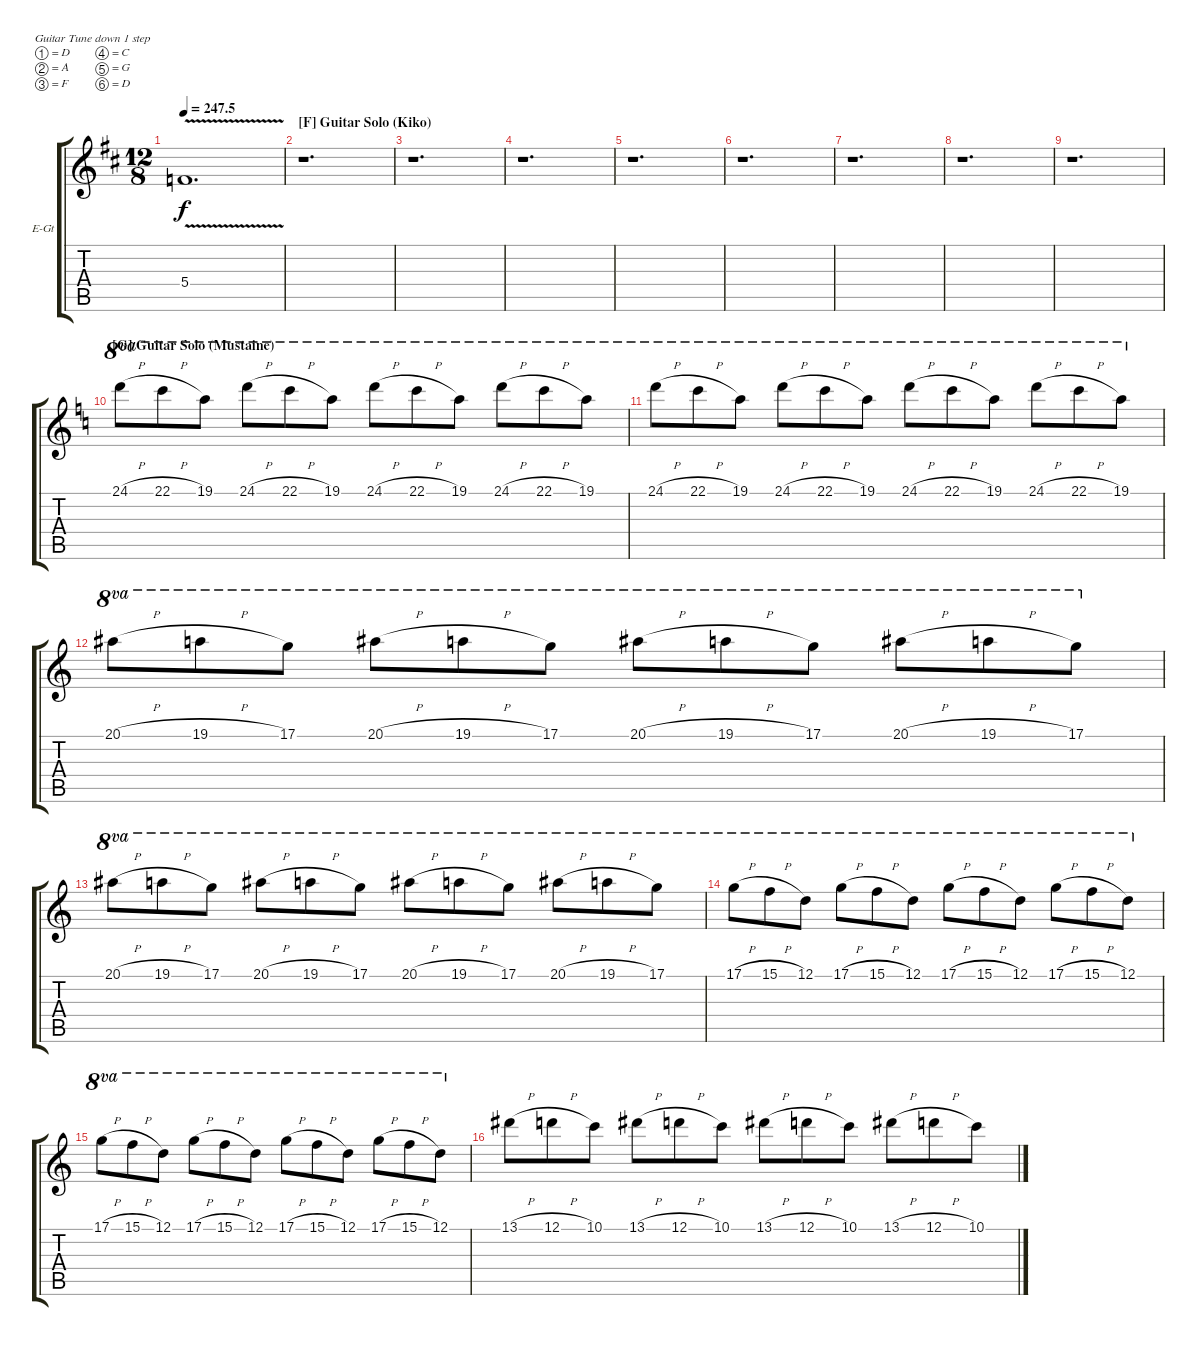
\bracketExtendMode groupsimilarinstruments
\firstSystemTrackNameOrientation horizontal
\otherSystemsTrackNameOrientation horizontal
\track ("Distortion Guitar" "E-Gt") {instrument acousticgrandpiano}
\staff {score tabs}
\tuning (D4 A3 F3 C3 G2 D2)
\displaytranspose 12
\ts (12 8)
\tempo
247.5
\accidentals auto
\clef g2
\ottava regular
\simile none
\ks d
5.4{v t}.1{d dy f} |
\section ("F" "Guitar Solo (Kiko)")
r.1{d} |
r.1{d} |
r.1{d} |
r.1{d} |
r.1{d} |
r.1{d} |
r.1{d} |
r.1{d} |
\section ("G" "Guitar Solo (Mustaine)")
\ks aminor
24.1{h}.8{ot 8va} 22.1{h}.8{ot 8va} 19.1.8{ot 8va} 24.1{h}.8{ot 8va} 22.1{h}.8{ot 8va} 19.1.8{ot 8va} 24.1{h}.8{ot 8va} 22.1{h}.8{ot 8va} 19.1.8{ot 8va} 24.1{h}.8{ot 8va} 22.1{h}.8{ot 8va} 19.1.8{ot 8va} |
24.1{h}.8{ot 8va} 22.1{h}.8{ot 8va} 19.1.8{ot 8va} 24.1{h}.8{ot 8va} 22.1{h}.8{ot 8va} 19.1.8{ot 8va} 24.1{h}.8{ot 8va} 22.1{h}.8{ot 8va} 19.1.8{ot 8va} 24.1{h}.8{ot 8va} 22.1{h}.8{ot 8va} 19.1.8{ot 8va} |
20.1{h}.8{ot 8va} 19.1{h}.8{ot 8va} 17.1.8{ot 8va} 20.1{h}.8{ot 8va} 19.1{h}.8{ot 8va} 17.1.8{ot 8va} 20.1{h}.8{ot 8va} 19.1{h}.8{ot 8va} 17.1.8{ot 8va} 20.1{h}.8{ot 8va} 19.1{h}.8{ot 8va} 17.1.8{ot 8va} |
20.1{h}.8{ot 8va} 19.1{h}.8{ot 8va} 17.1.8{ot 8va} 20.1{h}.8{ot 8va} 19.1{h}.8{ot 8va} 17.1.8{ot 8va} 20.1{h}.8{ot 8va} 19.1{h}.8{ot 8va} 17.1.8{ot 8va} 20.1{h}.8{ot 8va} 19.1{h}.8{ot 8va} 17.1.8{ot 8va} |
17.1{h}.8{ot 8va} 15.1{h}.8{ot 8va} 12.1.8{ot 8va} 17.1{h}.8{ot 8va} 15.1{h}.8{ot 8va} 12.1.8{ot 8va} 17.1{h}.8{ot 8va} 15.1{h}.8{ot 8va} 12.1.8{ot 8va} 17.1{h}.8{ot 8va} 15.1{h}.8{ot 8va} 12.1.8{ot 8va} |
17.1{h}.8{ot 8va} 15.1{h}.8{ot 8va} 12.1.8{ot 8va} 17.1{h}.8{ot 8va} 15.1{h}.8{ot 8va} 12.1.8{ot 8va} 17.1{h}.8{ot 8va} 15.1{h}.8{ot 8va} 12.1.8{ot 8va} 17.1{h}.8{ot 8va} 15.1{h}.8{ot 8va} 12.1.8{ot 8va} |
13.1{h}.8 12.1{h}.8 10.1.8 13.1{h}.8 12.1{h}.8 10.1.8 13.1{h}.8 12.1{h}.8 10.1.8 13.1{h}.8 12.1{h}.8 10.1.8
